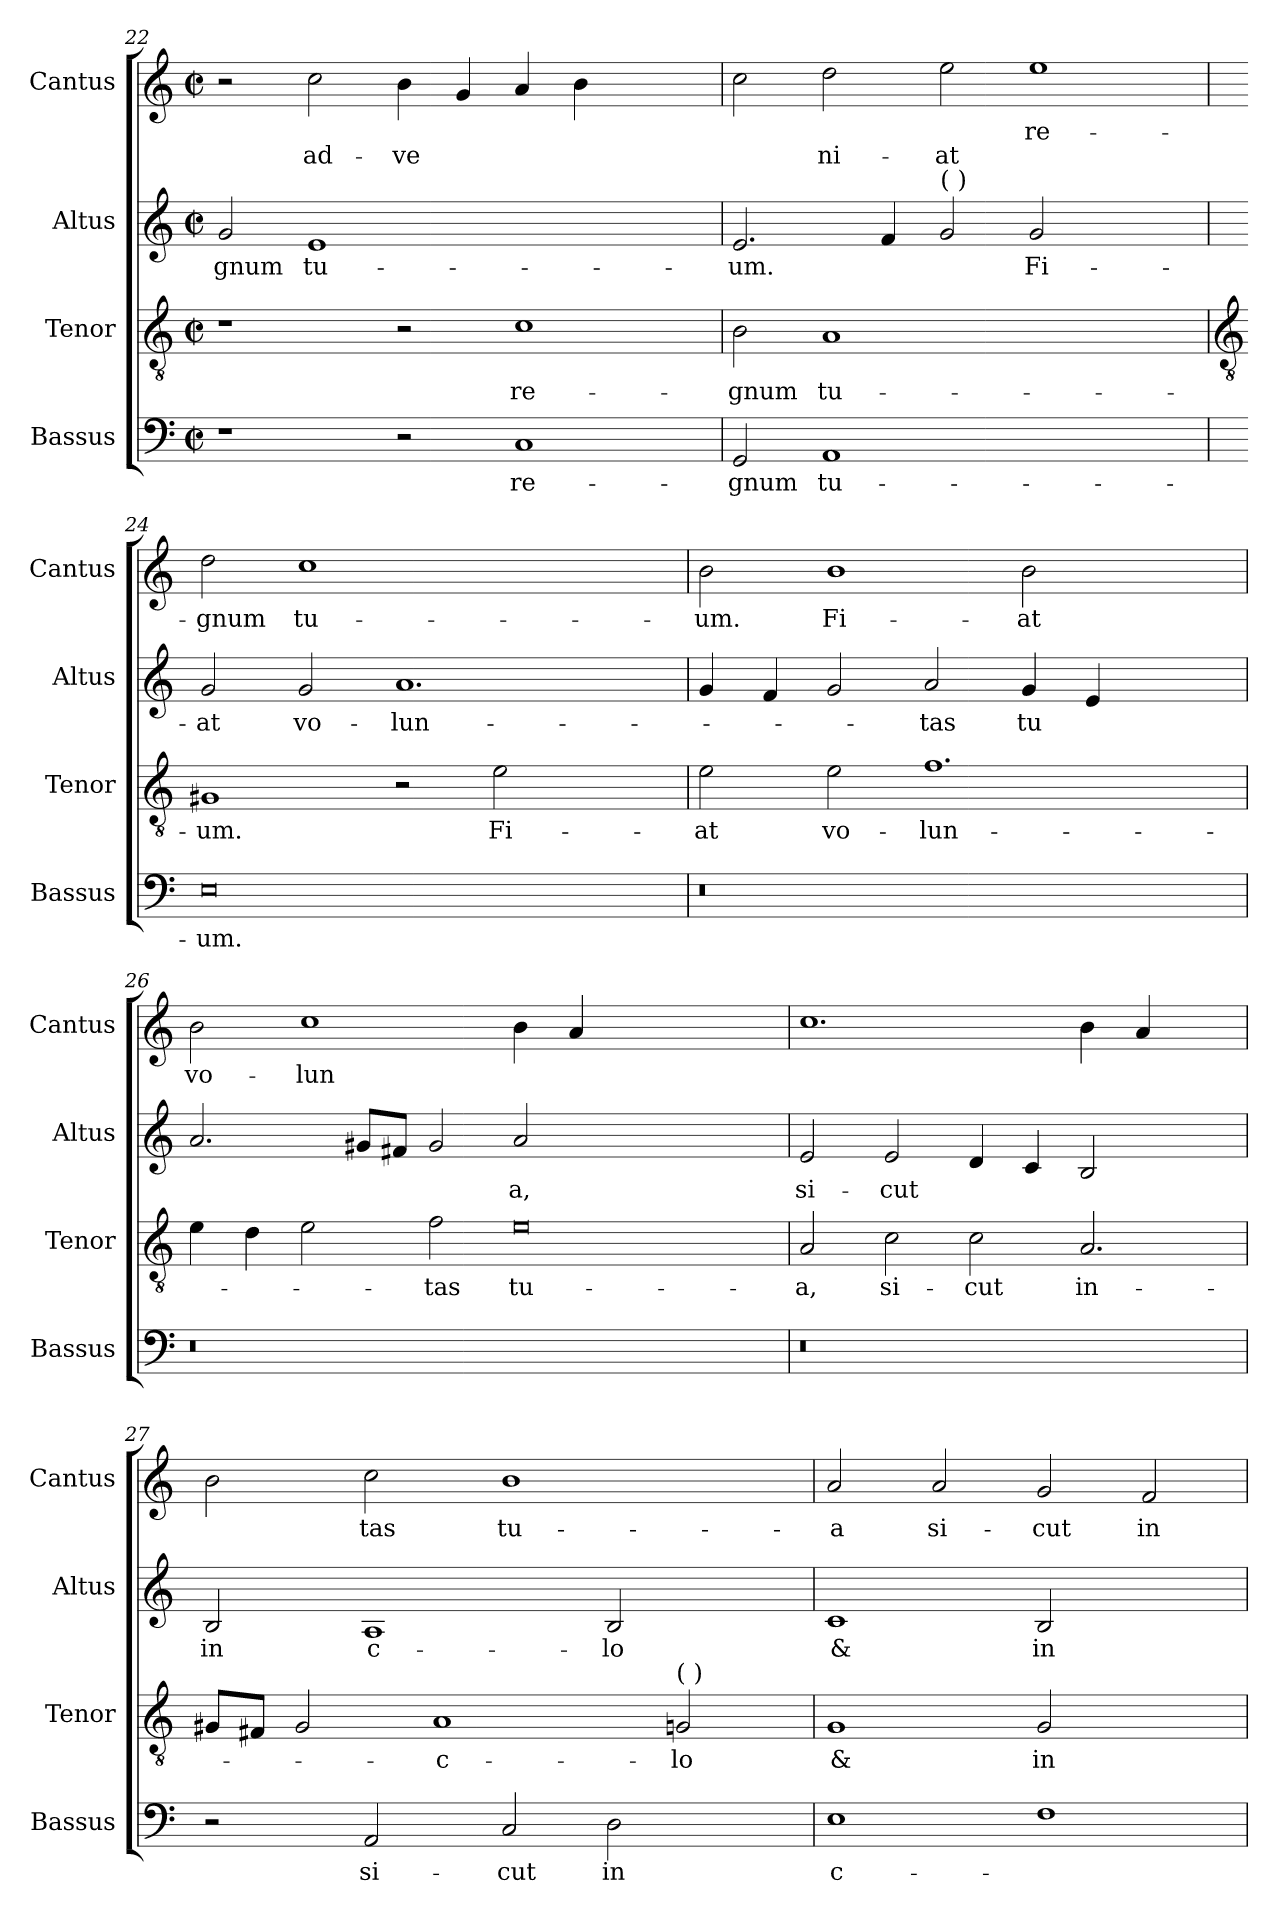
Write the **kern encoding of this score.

**kern	**text	**kern	**text	**kern	**text	**kern	**text	**text
*part4	*part4	*part3	*part3	*part2	*part2	*part1	*part1	*part1
*staff4	*staff4	*staff3	*staff3	*staff2	*staff2	*staff1	*staff1	*staff1
*I"Bassus	*	*I"Tenor	*	*I"Altus	*	*I"Cantus	*	*
*I'Bassus	*	*I'Tenor	*	*I'Altus	*	*I'Cantus	*	*
*clefF4	*	*clefGv2	*	*clefG2	*	*clefG2	*	*
*k[]	*	*k[]	*	*k[]	*	*k[]	*	*
*C:	*	*C:	*	*C:	*	*C:	*	*
*M4/2	*	*M4/2	*	*M4/2	*	*M4/2	*	*
*met(c|)	*	*met(c|)	*	*met(c|)	*	*met(c|)	*	*
=22	=22	=22	=22	=22	=22	=22	=22	=22
!	!	!	!	!	!LO:LY:b	!	!	!
*	*	*	*	*	*	*^	*	*
1r	.	1r	.	2g	-gnum	2r	0ryy	.	.
!	!	!	!	!	!LO:LY:b	!	!	!	!LO:LY:b
.	.	.	.	1e	tu-	2cc	.	.	ad-
!	!	!	!	!	!	!	!	!	!LO:LY:b
2r	.	2r	.	.	.	4b	.	.	-ve
.	.	.	.	.	.	4g	.	.	.
!	!LO:LY:b	!	!LO:LY:b	!	!	!	!	!	!
1C	re-	1c	re-	1ryy	.	4a	.	.	.
.	.	.	.	.	.	4b	.	.	.
.	.	.	.	.	.	2ryy	2ryy	.	.
!!LO:LB:g=z	!!
=23	=23	=23	=23	=23	=23	=23	=23	=23	=23
!	!LO:LY:b	!	!LO:LY:b	!	!LO:LY:b	!	!	!	!
2GG	-gnum	2B	-gnum	2.e	-um.	2cc	1ryy	.	.
!	!LO:LY:b	!	!LO:LY:b	!	!	!	!	!	!LO:LY:b
1AA	tu-	1A	tu-	.	.	2dd	.	.	ni-
.	.	.	.	4f	.	.	.	.	.
!	!	!	!	!LO:TX:a:t=(  )	!	!	!	!	!
!	!	!	!	!	!	!	!	!	!LO:LY:b
.	.	.	.	2g	.	2ee	2ryy	.	-at
!	!	!	!	!	!LO:LY:b	!	!	!LO:LY:b	!
1ryy	.	1ryy	.	2g	Fi-	1ee	2ryy	re-	.
.	.	.	.	2ryy	.	.	2ryy	.	.
!!LO:LB:g=z	!!
=24	=24	=24	=24	=24	=24	=24	=24	=24	=24
*	*	*clefGv2	*	*	*	*	*	*	*
!	!LO:LY:b	!	!LO:LY:b	!	!LO:LY:b	!	!	!LO:LY:b	!
0E	-um.	1G#X	-um.	2g	-at	2dd	1ryy	-gnum	.
!	!	!	!	!	!LO:LY:b	!	!	!LO:LY:b	!
.	.	.	.	2g	vo-	1cc	.	tu-	.
!	!	!	!	!	!LO:LY:b	!	!	!	!
.	.	2r	.	1.a	-lun-	.	1.ryy	.	.
!	!	!	!LO:LY:b	!	!	!	!	!	!
.	.	2e	Fi-	.	.	1ryy	.	.	.
2ryy	.	2ryy	.	.	.	.	.	.	.
*	*	*	*	*	*	*v	*v	*	*
!!LO:LB:g=z
=25	=25	=25	=25	=25	=25	=25	=25	=25
!	!	!	!LO:LY:b	!	!	!	!LO:LY:b	!
0r	.	2e	-at	4g	.	2b	-um.	.
.	.	.	.	4f	.	.	.	.
!	!	!	!LO:LY:b	!	!	!	!LO:LY:b	!
.	.	2e	vo-	2g	.	1b	Fi-	.
!	!	!	!LO:LY:b	!	!LO:LY:b	!	!	!
.	.	1.f	-lun-	2a	-tas	.	.	.
!	!	!	!	!	!LO:LY:b	!	!LO:LY:b	!
.	.	.	.	4g	tu	2b	-at	.
.	.	.	.	4e	.	.	.	.
2ryy	.	.	.	2ryy	.	2ryy	.	.
=26	=26	=26	=26	=26	=26	=26	=26	=26
!	!	!	!	!	!	!	!LO:LY:b	!
0r	.	4e	.	2.a	.	2b	vo-	.
.	.	4d	.	.	.	.	.	.
!	!	!	!	!	!	!	!LO:LY:b	!
.	.	2e	.	.	.	1cc	-lun	.
.	.	.	.	8g#XL	.	.	.	.
.	.	.	.	8f#J	.	.	.	.
!	!	!	!LO:LY:b	!	!	!	!	!
.	.	2f	-tas	2g#	.	.	.	.
!	!	!	!LO:LY:b	!	!LO:LY:b	!	!	!
.	.	0e	tu-	2a	a,	4b	.	.
.	.	.	.	.	.	4a	.	.
1.ryy	.	.	.	1.ryy	.	1.ryy	.	.
=26A	=26A	=26A	=26A	=26A	=26A	=26A	=26A	=26A
!	!	!	!LO:LY:b	!	!LO:LY:b	!	!	!
0r	.	2A	-a,	2e	si-	1.cc	.	.
!	!	!	!LO:LY:b	!	!LO:LY:b	!	!	!
.	.	2c	si-	2e	-cut	.	.	.
!	!	!	!LO:LY:b	!	!	!	!	!
.	.	2c	-cut	4d	.	.	.	.
.	.	.	.	4c	.	.	.	.
!	!	!	!LO:LY:b	!	!	!	!	!
.	.	2.A	in-	2B	.	4b	.	.
.	.	.	.	.	.	4a	.	.
4ryy	.	.	.	4ryy	.	4ryy	.	.
=27A	=27A	=27A	=27A	=27A	=27A	=27A	=27A	=27A
!	!	!	!	!	!LO:LY:b	!	!	!
2r	.	8G#XL	.	2B	in	2b	.	.
.	.	8F#J	.	.	.	.	.	.
.	.	2G#	.	.	.	.	.	.
!	!LO:LY:b	!	!	!	!LO:LY:b	!	!LO:LY:b	!
2AA	si-	.	.	1A	c-	2cc	tas	.
!	!	!	!LO:LY:b	!	!	!	!	!
.	.	1A	-c-	.	.	.	.	.
!	!LO:LY:b	!	!	!	!	!	!LO:LY:b	!
2C	-cut	.	.	.	.	1b	tu-	.
!	!LO:LY:b	!	!	!	!LO:LY:b	!	!	!
2D	in	.	.	2B	-lo	.	.	.
!	!	!LO:TX:a:t=(  )	!	!	!	!	!	!
!	!	!	!LO:LY:b	!	!	!	!	!
.	.	2Gn	-lo	.	.	.	.	.
4ryy	.	.	.	4ryy	.	4ryy	.	.
=28A	=28A	=28A	=28A	=28A	=28A	=28A	=28A	=28A
!	!LO:LY:b	!	!LO:LY:b	!	!LO:LY:b	!	!LO:LY:b	!
1E	c-	1G	&	1c	&	2a	-a	.
!	!	!	!	!	!	!	!LO:LY:b	!
.	.	.	.	.	.	2a	si-	.
!	!	!	!LO:LY:b	!	!LO:LY:b	!	!LO:LY:b	!
1F	.	2G	in	2B	in	2g	-cut	.
!	!	!	!	!	!	!	!LO:LY:b	!
.	.	2ryy	.	2ryy	.	2f	in	.
=	=	=	=	=	=	=	=	=
*-	*-	*-	*-	*-	*-	*-	*-	*-
